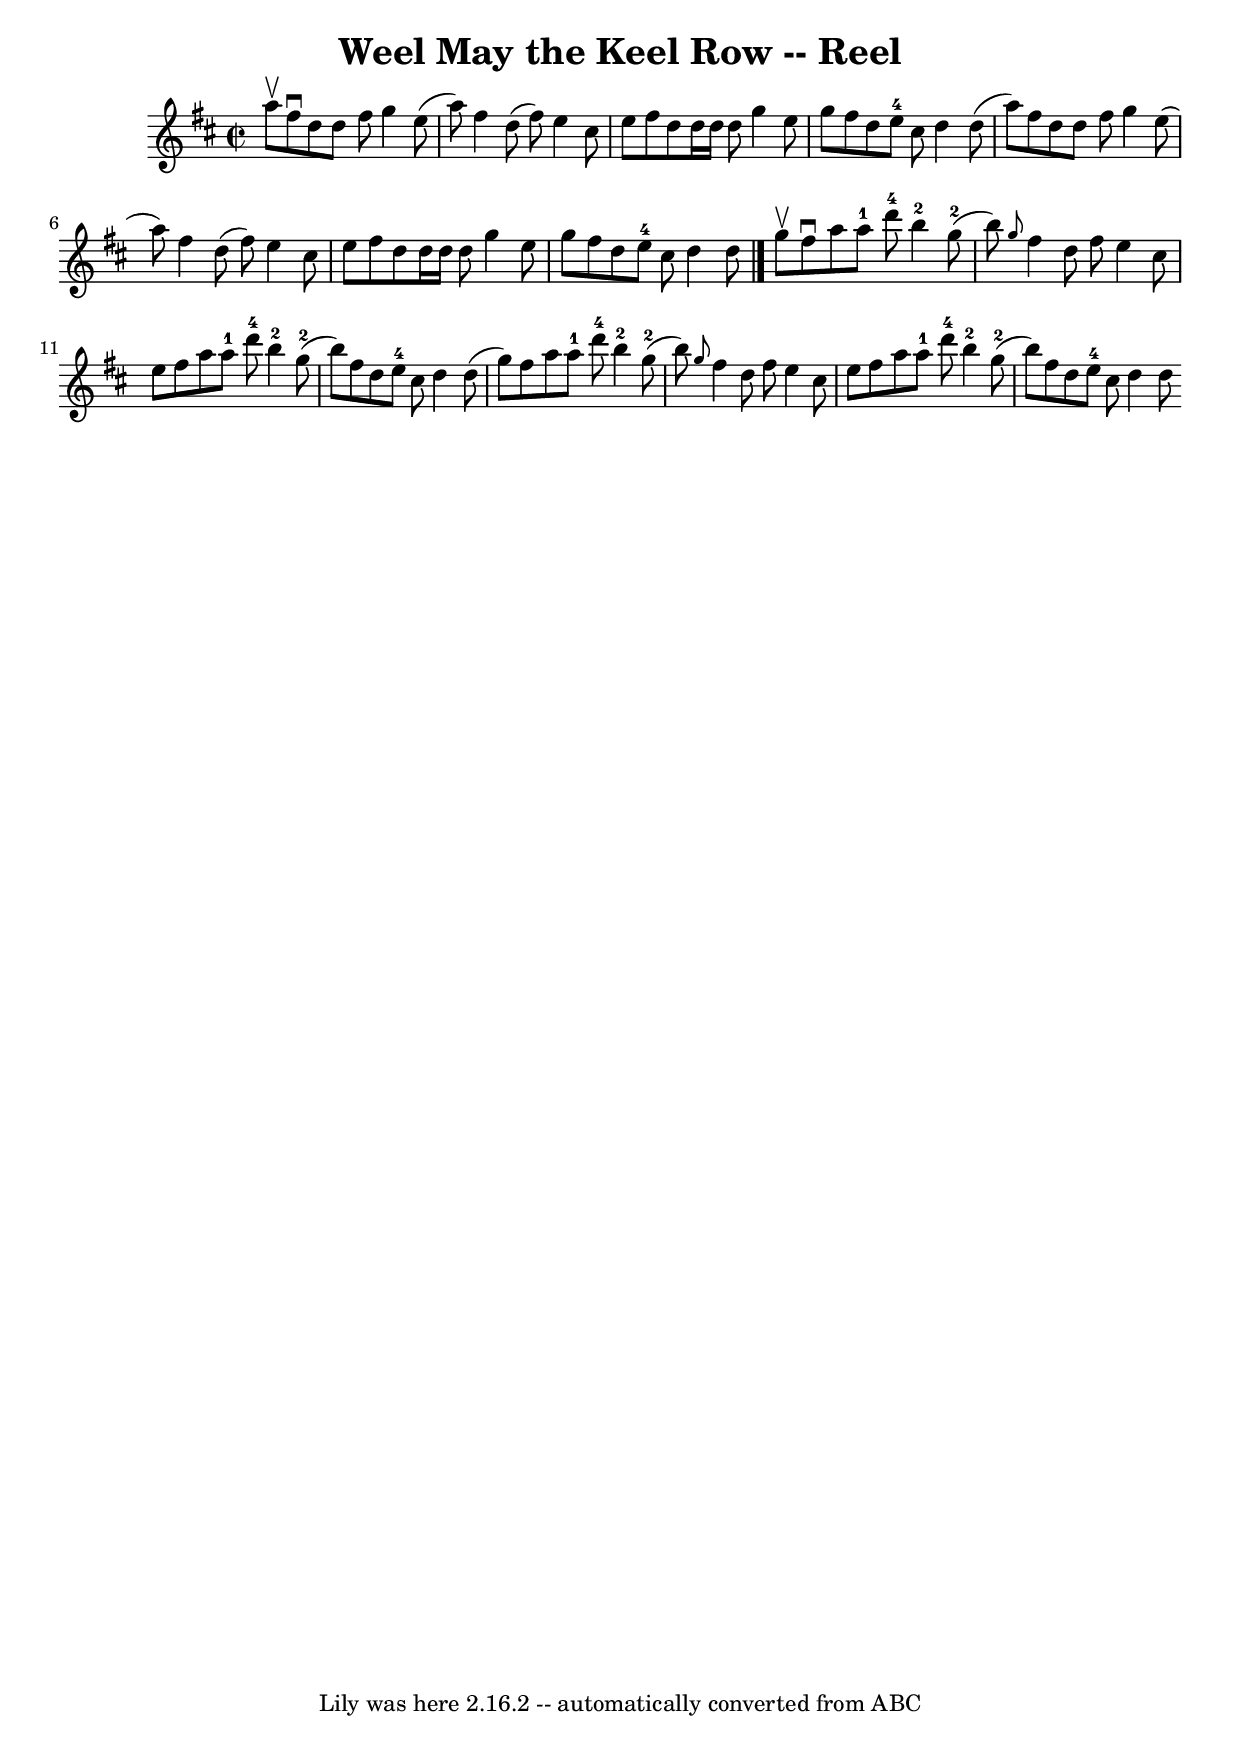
\version "2.16.2"
\include "Mammoth.ily"
\header {
  %% book = "Ryan's Mammoth Collection"
 crossRefNumber = "1"
 footnotes = "\\\\356\\\\[Original Version.]"
  origin = "SCOTCH"
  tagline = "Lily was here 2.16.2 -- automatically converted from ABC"
  title = "Weel May the Keel Row -- Reel"

}
voicedefault =  {


  \override Staff.TimeSignature #'style = #'C
  \time 2/2 
  \key d \major a''8^\upbow  |
 fs''8^\downbow d''8 d''8 fs''8 g''4 e''8 (a''8)    |
 fs''4 d''8 ( fs''8) e''4 cs''8 e''8     |
 fs''8 d''8 d''16 d''16 d''8 g''4 e''8 g''8     |
 fs''8 d''8 e''8-4 cs''8 d''4 d''8 (a''8)    |
 fs''8 d''8 d''8 fs''8 g''4 e''8 (a''8)    |
 fs''4 d''8 (fs''8) e''4 cs''8 e''8     |
 fs''8 d''8 d''16 d''16 d''8 g''4 e''8 g''8     |
 fs''8 d''8 e''8-4 cs''8 d''4 d''8    \bar "|." g''8^\upbow  |
 fs''8^\downbow a''8 a''8-1 d'''8-4 b''4-2 g''8-2(b''8)    |
  
  \grace { g''8   	 } fs''4 d''8 fs''8 e''4 cs''8 e''8      |
 fs''8 a''8 a''8-1 d'''8-4 b''4-2 g''8-2(b''8)   |
 fs''8 d''8 e''8-4 cs''8 d''4 d''8 (g''8)    |
 fs''8 a''8 a''8-1 d'''8-4 b''4-2 g''8-2(b''8)    |
  \grace { g''8  
	 } fs''4 d''8 fs''8 e''4 cs''8 e''8     |
 fs''8 a''8 a''8-1 d'''8-4 b''4-2 g''8-2(b''8)   |
 fs''8 d''8 e''8-4 cs''8 d''4 d''8    \bar " |."   

}

\score{
  <<

    \context Staff="default"
    {
      \voicedefault 
      
    }

  >>
  \layout {
    
  }
  \midi {
  }

}
